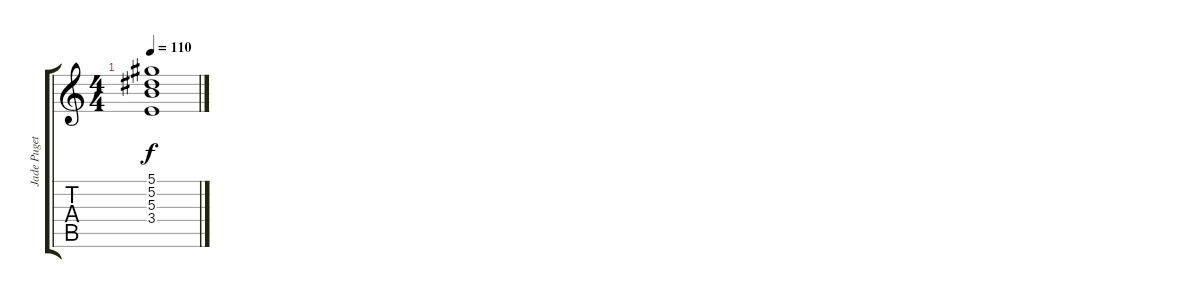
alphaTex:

\track ("Jade Puget (Overdrive)" "Jade Puget") {instrument overdrivenguitar}
\staff {score tabs}
\tuning (Eb4 Bb3 Gb3 Db3 Ab2 Eb2) {hide}
\ts (4 4)
\tempo 110
\clef g2
\ks c
(5.1{t} 5.2{t} 5.3{t} 3.4{t}).1{dy f}
